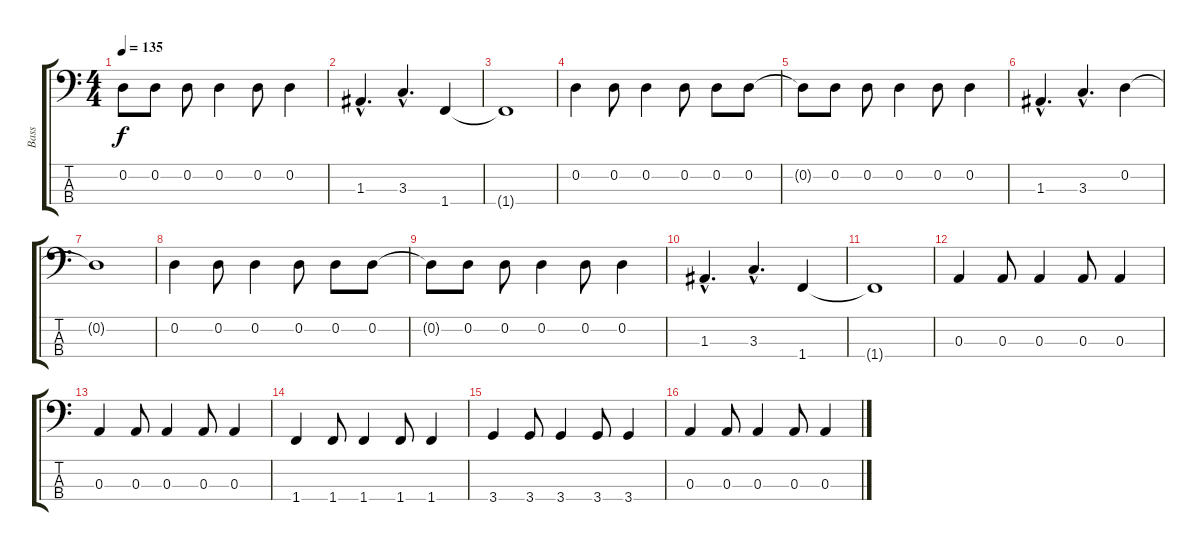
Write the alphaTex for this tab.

\track ("Bass" "Bass") {instrument electricbasspick}
\staff {score tabs}
\tuning (G2 D2 A1 E1) {hide}
\ts (4 4)
\tempo 135
\clef f4
\ks c
0.2{t}.8{dy f} 0.2.8 0.2.8 0.2.4 0.2.8 0.2.4 |
1.3{hac}.4{d} 3.3{hac}.4{d} 1.4.4 |
1.4{t}.1 |
0.2.4 0.2.8 0.2.4 0.2.8 0.2.8 0.2.8 |
0.2{t}.8 0.2.8 0.2.8 0.2.4 0.2.8 0.2.4 |
1.3{hac}.4{d} 3.3{hac}.4{d} 0.2.4 |
0.2{t}.1 |
0.2.4 0.2.8 0.2.4 0.2.8 0.2.8 0.2.8 |
0.2{t}.8 0.2.8 0.2.8 0.2.4 0.2.8 0.2.4 |
1.3{hac}.4{d} 3.3{hac}.4{d} 1.4.4 |
1.4{t}.1 |
0.3.4 0.3.8 0.3.4 0.3.8 0.3.4 |
0.3.4 0.3.8 0.3.4 0.3.8 0.3.4 |
1.4.4 1.4.8 1.4.4 1.4.8 1.4.4 |
3.4.4 3.4.8 3.4.4 3.4.8 3.4.4 |
0.3.4 0.3.8 0.3.4 0.3.8 0.3.4
